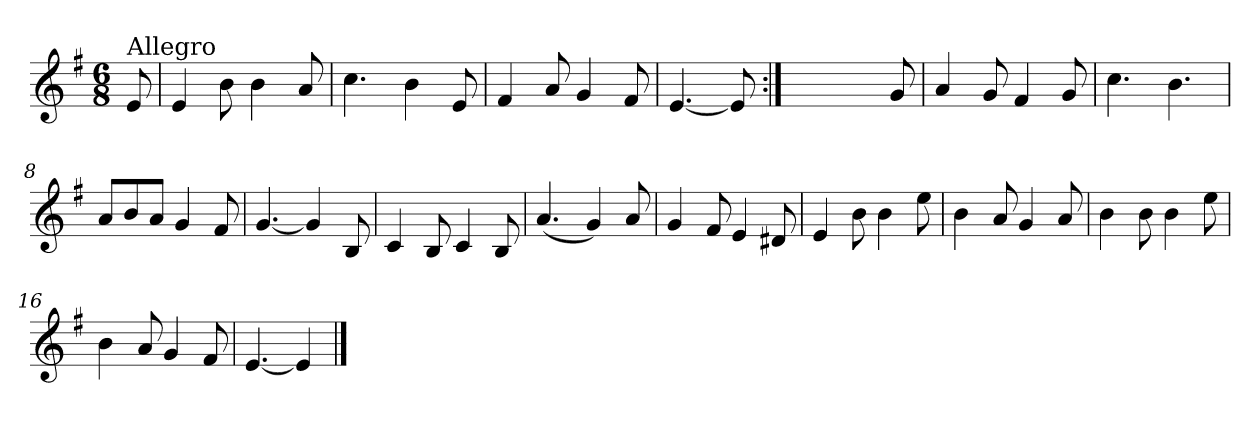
**kern
*part1
*staff1
*clefG2
*k[f#]
*G:
*M6/8
=
!LO:TX:a:t=Allegro
8e/
=1
4e/
8b\
4b\
8a/
=2
4.cc\
4b\
8e/
=3
4f#/
8a/
4g/
8f#/
=4
[4.e/
8e/]
=5:|!
2ryy
8ryy
8g/
=6
4a/
8g/
4f#/
8g/
!!LO:LB:g=z
=7
4.cc\
4.b\
=8
8a/L
8b/
8a/J
4g/
8f#/
=9
[4.g/
4g/]
8B/
=10
4c/
8B/
4c/
8B/
=11
(<4.a/
4g/)
8a/
=12
4g/
8f#/
4e/
8d#X/
=13
4e/
8b\
4b\
8ee\
!!LO:LB:g=z
=14
4b\
8a/
4g/
8a/
=15
4b\
8b\
4b\
8ee\
=16
4b\
8a/
4g/
8f#/
=17
[4.e/
4e/]
==
*-
